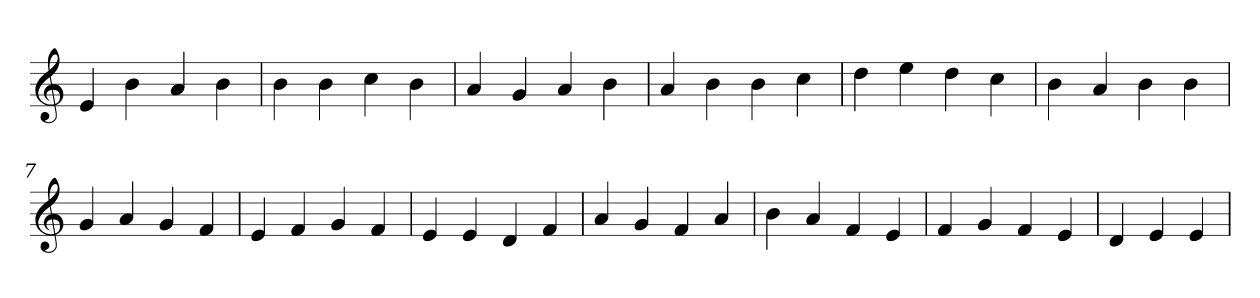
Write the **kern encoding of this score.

**kern
*part1
*staff1
*clefG2
=1
4e
4b
4a
4b
=2
4b
4b
4cc
4b
=3
4a
4g
4a
4b
=4
4a
4b
4b
4cc
=5
4dd
4ee
4dd
4cc
=6
4b
4a
4b
4b
=7
4g
4a
4g
4f
=8
4e
4f
4g
4f
=9
4e
4e
4d
4f
=10
4a
4g
4f
4a
=11
4b
4a
4f
4e
=12
4f
4g
4f
4e
=13
4d
4e
4e
=
*-
